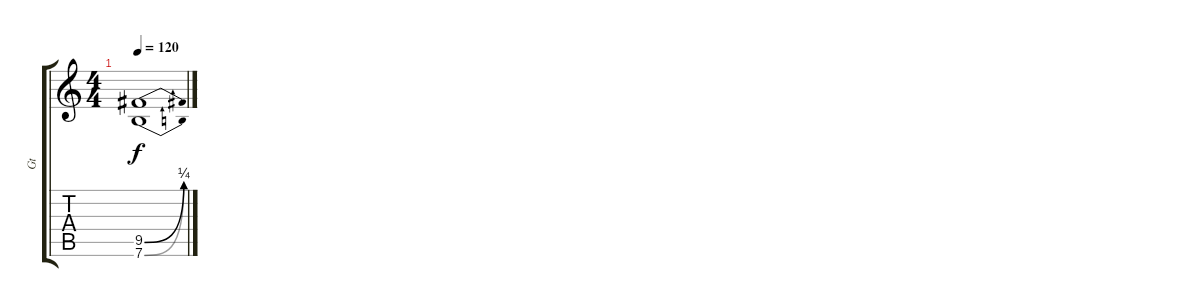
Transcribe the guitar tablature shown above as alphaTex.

\track ("Gt" "Gt") {instrument overdrivenguitar}
\staff {score tabs}
\tuning (E4 B3 G3 D3 A2 E2) {hide}
\ts (4 4)
\tempo 120
\clef g2
\ks c
(9.5{be (bend 0 0 60 1)} 7.6{be (bend 0 0 60 1)}).1{dy f}
